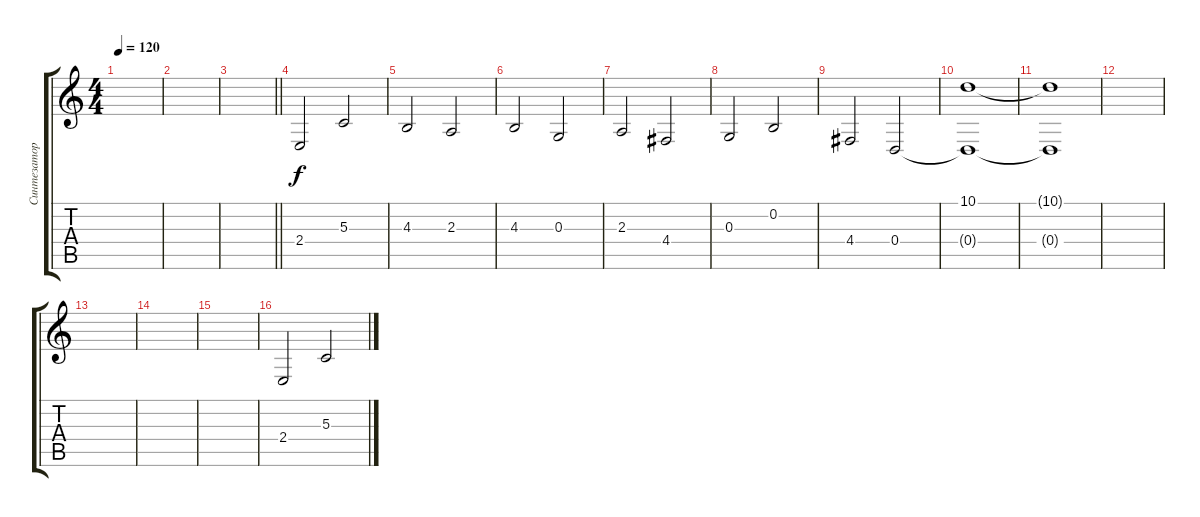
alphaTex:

\track ("Синтезатор - хор" "Синтезатор") {instrument choiraahs}
\staff {score tabs}
\tuning (E4 B3 G3 D3 A2 E2) {hide}
\ts (4 4)
\tempo 120
\clef g2
\ks c
|
|
\barLineRight lightlight
|
\section ("" "")
2.4.2 5.3.2 |
4.3.2 2.3.2 |
4.3.2 0.3.2 |
2.3.2 4.4.2 |
0.3.2 0.2.2 |
4.4.2 0.4.2 |
(10.1 0.4{t}).1 |
(10.1{t} 0.4{t}).1 |
|
|
|
|
2.4.2 5.3.2
